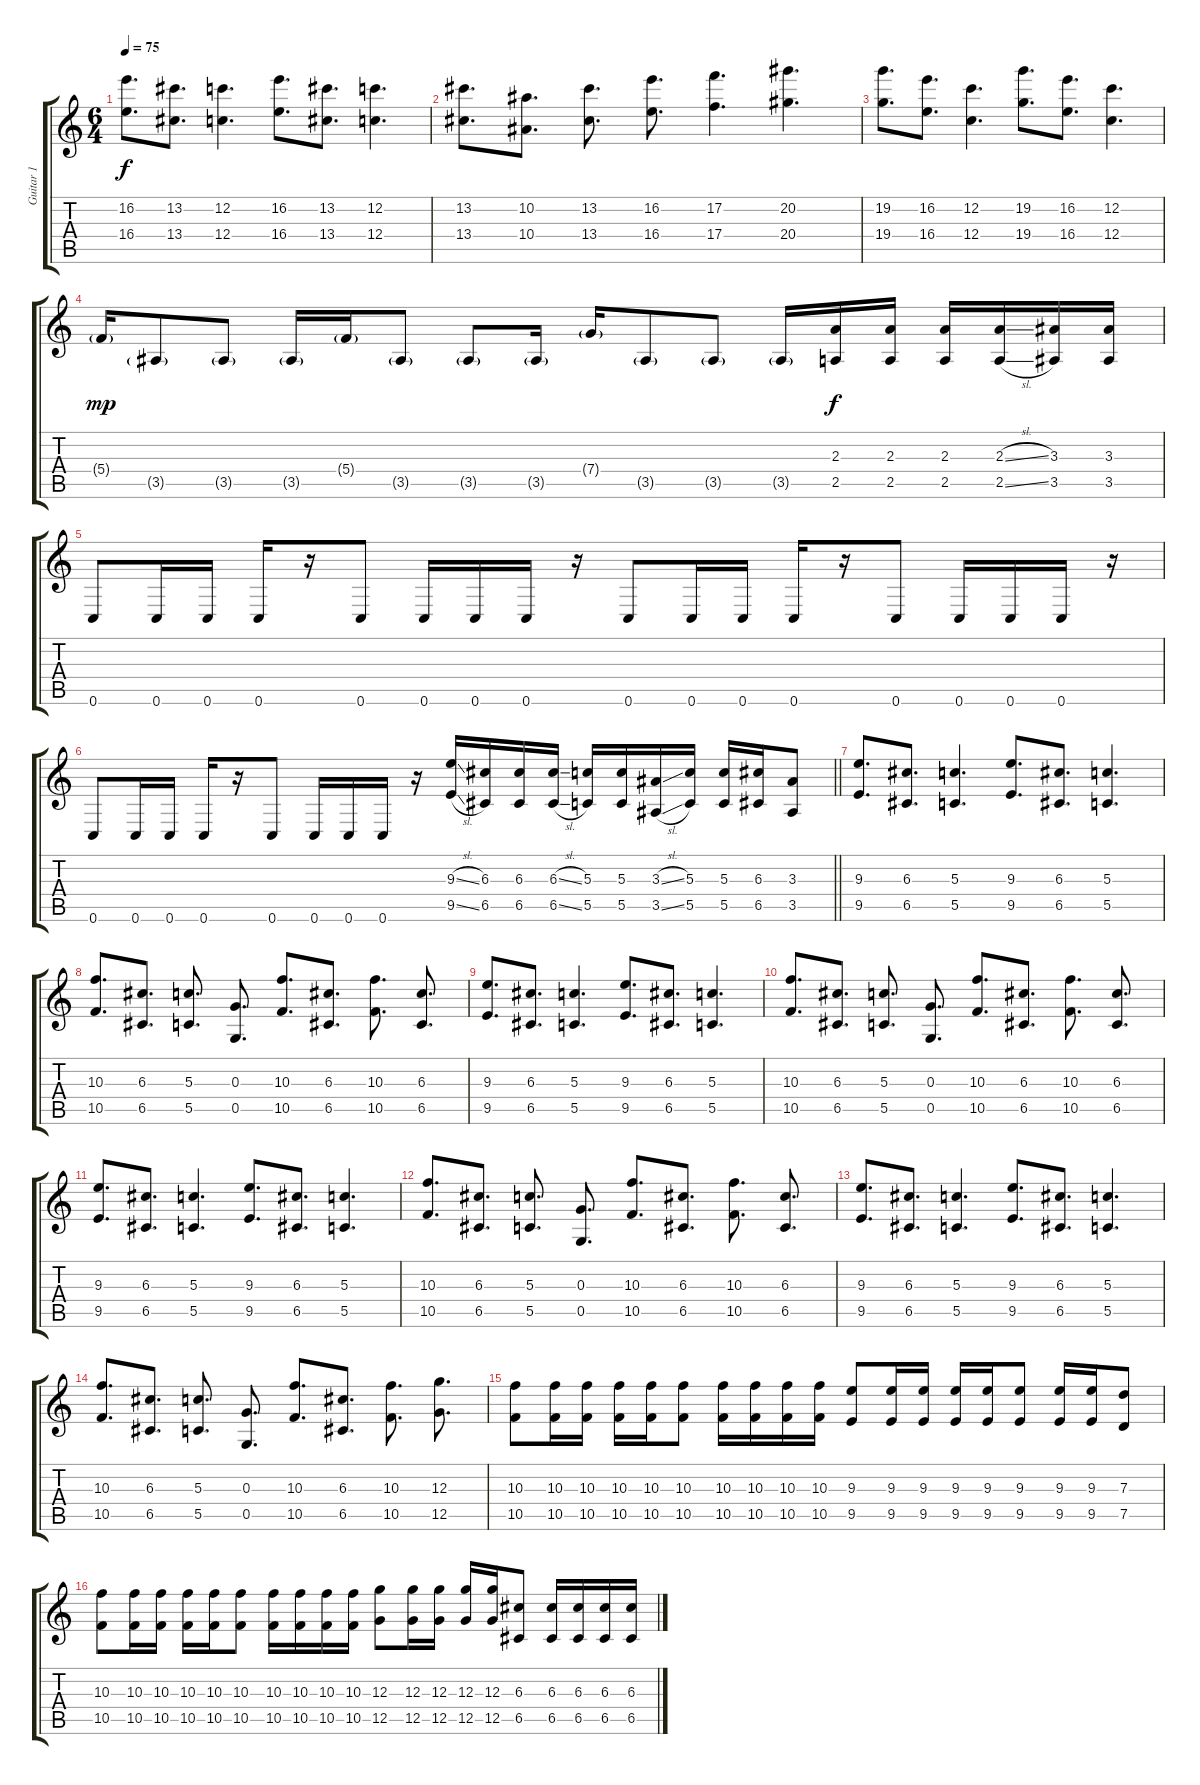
\track ("Guitar 1" "Guitar 1") {instrument distortionguitar}
\staff {score tabs}
\tuning (E4 C4 G3 C3 G2 C2) {hide}
\ts (6 4)
\tempo 75
\clef g2
\ks c
(16.2 16.4).8{d dy f} (13.2 13.4).8{d} (12.2 12.4).4{d} (16.2 16.4).8{d} (13.2 13.4).8{d} (12.2 12.4).4{d} |
(13.2 13.4).8{d} (10.2 10.4).8{d} (13.2 13.4).8{d} (16.2 16.4).8{d} (17.2 17.4).4{d} (20.2 20.4).4{d} |
(19.2 19.4).8{d} (16.2 16.4).8{d} (12.2 12.4).4{d} (19.2 19.4).8{d} (16.2 16.4).8{d} (12.2 12.4).4{d} |
5.4{g}.16{dy mp volume 0} 3.5{g}.8 3.5{g}.8 3.5{g}.16 5.4{g}.16 3.5{g}.8 3.5{g}.8 3.5{g}.16 7.4{g}.16 3.5{g}.8 3.5{g}.8 3.5{g}.16 (2.3 2.5).16{dy f} (2.3 2.5).16 (2.3 2.5).16 (2.3{sl} 2.5{sl}).16 (3.3 3.5).16 (3.3 3.5).16 |
0.6.8 0.6.16 0.6.16 0.6.16 r.16 0.6.8 0.6.16 0.6.16 0.6.16 r.16 0.6.8 0.6.16 0.6.16 0.6.16 r.16 0.6.8 0.6.16 0.6.16 0.6.16 r.16 |
\barLineRight lightlight
0.6.8 0.6.16 0.6.16 0.6.16 r.16 0.6.8 0.6.16 0.6.16 0.6.16 r.16 (9.3{sl} 9.5{sl}).16{volume 9} (6.3 6.5).16 (6.3 6.5).16 (6.3{sl} 6.5{sl}).16 (5.3 5.5).16 (5.3 5.5).16 (3.3{sl} 3.5{sl}).16 (5.3 5.5).16 (5.3 5.5).16 (6.3 6.5).16 (3.3 3.5).8 |
(9.3 9.5).8{d} (6.3 6.5).8{d} (5.3 5.5).4{d} (9.3 9.5).8{d} (6.3 6.5).8{d} (5.3 5.5).4{d} |
(10.3 10.5).8{d} (6.3 6.5).8{d} (5.3 5.5).8{d} (0.3 0.5).8{d} (10.3 10.5).8{d} (6.3 6.5).8{d} (10.3 10.5).8{d} (6.3 6.5).8{d} |
(9.3 9.5).8{d} (6.3 6.5).8{d} (5.3 5.5).4{d} (9.3 9.5).8{d} (6.3 6.5).8{d} (5.3 5.5).4{d} |
(10.3 10.5).8{d} (6.3 6.5).8{d} (5.3 5.5).8{d} (0.3 0.5).8{d} (10.3 10.5).8{d} (6.3 6.5).8{d} (10.3 10.5).8{d} (6.3 6.5).8{d} |
(9.3 9.5).8{d} (6.3 6.5).8{d} (5.3 5.5).4{d} (9.3 9.5).8{d} (6.3 6.5).8{d} (5.3 5.5).4{d} |
(10.3 10.5).8{d} (6.3 6.5).8{d} (5.3 5.5).8{d} (0.3 0.5).8{d} (10.3 10.5).8{d} (6.3 6.5).8{d} (10.3 10.5).8{d} (6.3 6.5).8{d} |
(9.3 9.5).8{d} (6.3 6.5).8{d} (5.3 5.5).4{d} (9.3 9.5).8{d} (6.3 6.5).8{d} (5.3 5.5).4{d} |
(10.3 10.5).8{d} (6.3 6.5).8{d} (5.3 5.5).8{d} (0.3 0.5).8{d} (10.3 10.5).8{d} (6.3 6.5).8{d} (10.3 10.5).8{d} (12.3 12.5).8{d} |
(10.3 10.5).8 (10.3 10.5).16 (10.3 10.5).16 (10.3 10.5).16 (10.3 10.5).16 (10.3 10.5).8 (10.3 10.5).16 (10.3 10.5).16 (10.3 10.5).16 (10.3 10.5).16 (9.3 9.5).8 (9.3 9.5).16 (9.3 9.5).16 (9.3 9.5).16 (9.3 9.5).16 (9.3 9.5).8 (9.3 9.5).16 (9.3 9.5).16 (7.3 7.5).8 |
(10.3 10.5).8 (10.3 10.5).16 (10.3 10.5).16 (10.3 10.5).16 (10.3 10.5).16 (10.3 10.5).8 (10.3 10.5).16 (10.3 10.5).16 (10.3 10.5).16 (10.3 10.5).16 (12.3 12.5).8 (12.3 12.5).16 (12.3 12.5).16 (12.3 12.5).16 (12.3 12.5).16 (6.3 6.5).8 (6.3 6.5).16 (6.3 6.5).16 (6.3 6.5).16 (6.3 6.5).16
